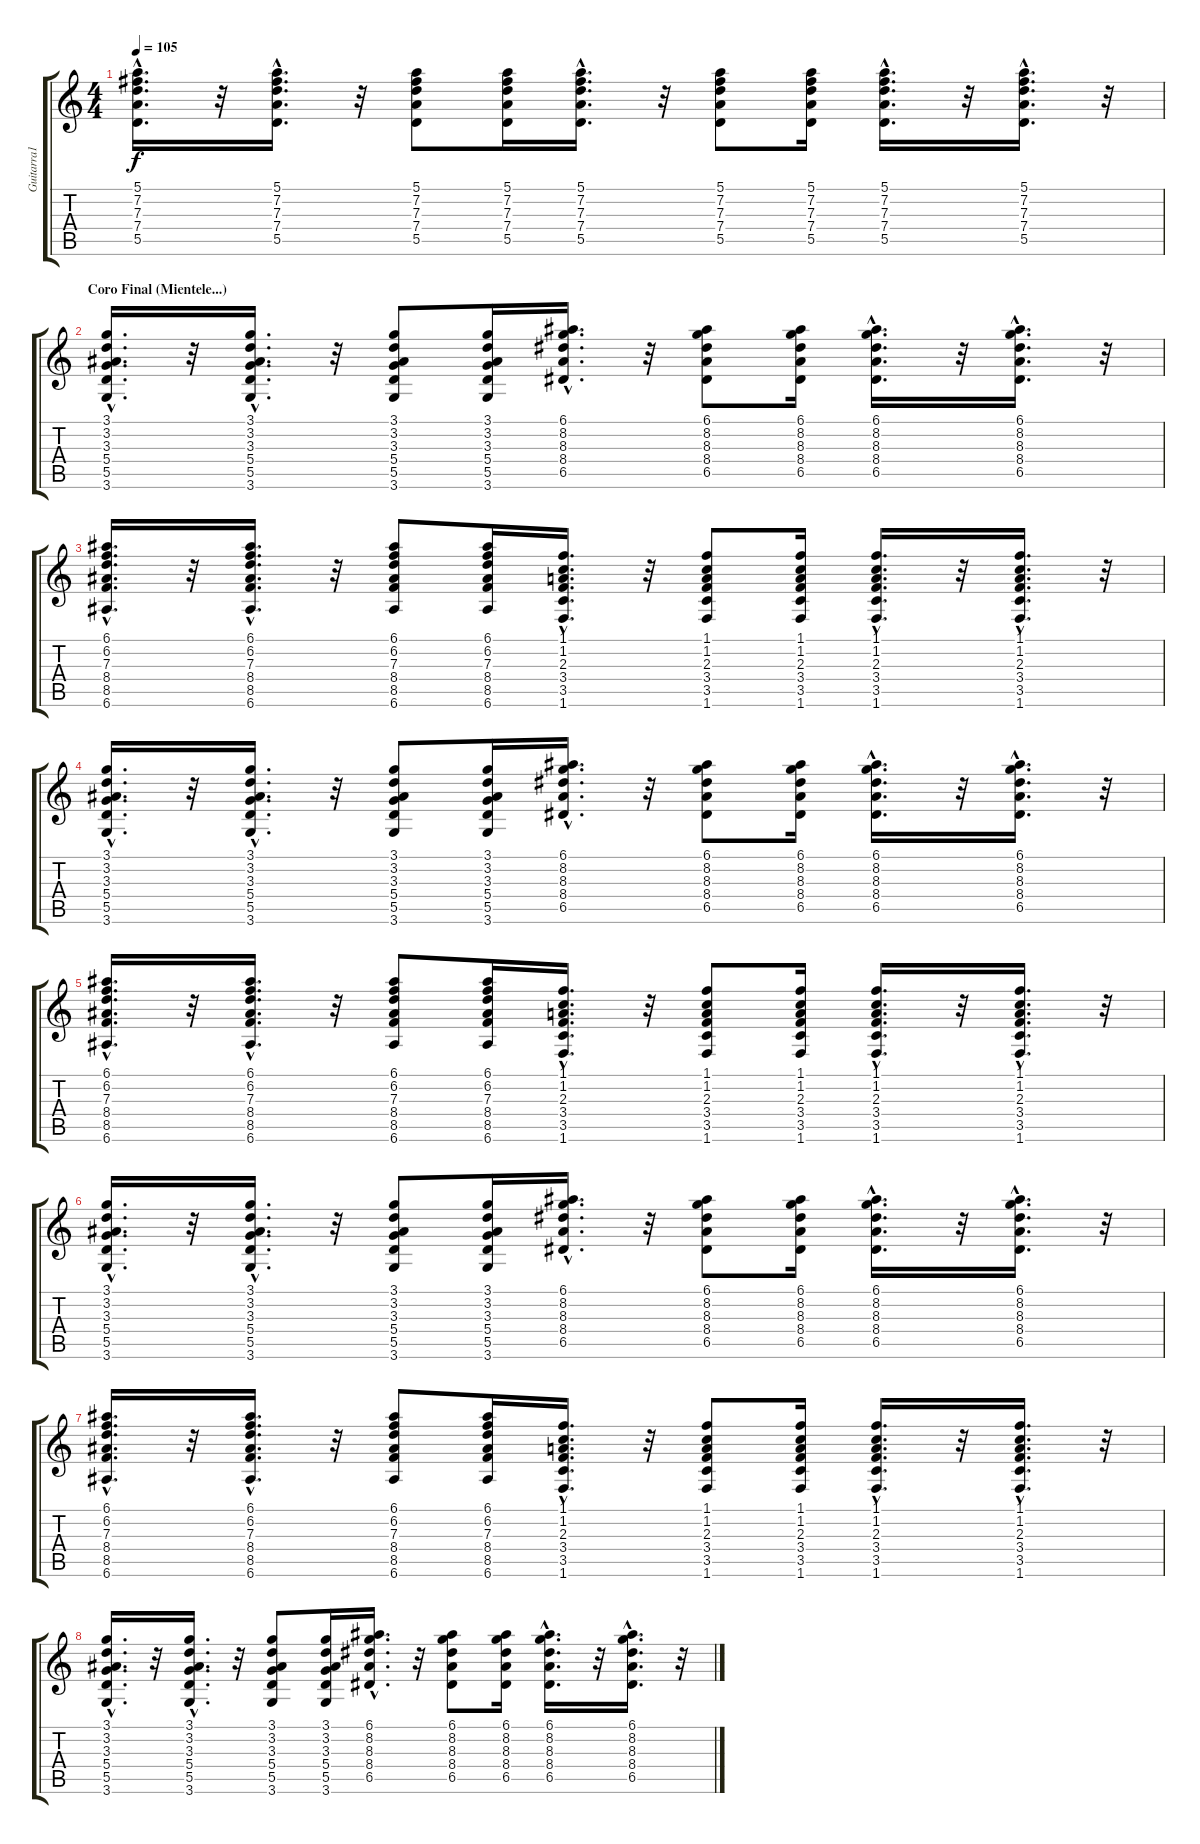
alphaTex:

\track ("Guitarra1" "Guitarra1") {instrument overdrivenguitar}
\staff {score tabs}
\tuning (E4 B3 G3 D3 A2 E2) {hide}
\ts (4 4)
\tempo 105
\clef g2
\ks c
(5.1{hac} 7.2{hac} 7.3{hac} 7.4{hac} 5.5{hac}).16{d dy f} r.32 (5.1{hac} 7.2{hac} 7.3{hac} 7.4{hac} 5.5{hac}).16{d} r.32 (5.1 7.2 7.3 7.4 5.5).8 (5.1 7.2 7.3 7.4 5.5).16 (5.1{hac} 7.2{hac} 7.3{hac} 7.4{hac} 5.5{hac}).16{d} r.32 (5.1 7.2 7.3 7.4 5.5).8 (5.1 7.2 7.3 7.4 5.5).16 (5.1{hac} 7.2{hac} 7.3{hac} 7.4{hac} 5.5{hac}).16{d} r.32 (5.1{hac} 7.2{hac} 7.3{hac} 7.4{hac} 5.5{hac}).16{d} r.32 |
\section ("" "Coro Final (Mientele...)")
(3.1{hac} 3.2{hac} 3.3{hac} 5.4{hac} 5.5{hac} 3.6{hac}).16{d volume 16} r.32 (3.1{hac} 3.2{hac} 3.3{hac} 5.4{hac} 5.5{hac} 3.6{hac}).16{d} r.32 (3.1 3.2 3.3 5.4 5.5 3.6).8 (3.1 3.2 3.3 5.4 5.5 3.6).16 (6.1{hac} 8.2{hac} 8.3{hac} 8.4{hac} 6.5{hac}).16{d} r.32 (6.1 8.2 8.3 8.4 6.5).8 (6.1 8.2 8.3 8.4 6.5).16 (6.1{hac} 8.2{hac} 8.3{hac} 8.4{hac} 6.5{hac}).16{d} r.32 (6.1{hac} 8.2{hac} 8.3{hac} 8.4{hac} 6.5{hac}).16{d} r.32 |
(6.1{hac} 6.2{hac} 7.3{hac} 8.4{hac} 8.5{hac} 6.6{hac}).16{d} r.32 (6.1{hac} 6.2{hac} 7.3{hac} 8.4{hac} 8.5{hac} 6.6{hac}).16{d} r.32 (6.1 6.2 7.3 8.4 8.5 6.6).8 (6.1 6.2 7.3 8.4 8.5 6.6).16 (1.1{hac} 1.2{hac} 2.3{hac} 3.4{hac} 3.5{hac} 1.6{hac}).16{d} r.32 (1.1 1.2 2.3 3.4 3.5 1.6).8 (1.1 1.2 2.3 3.4 3.5 1.6).16 (1.1{hac} 1.2{hac} 2.3{hac} 3.4{hac} 3.5{hac} 1.6{hac}).16{d} r.32 (1.1{hac} 1.2{hac} 2.3{hac} 3.4{hac} 3.5{hac} 1.6{hac}).16{d} r.32 |
(3.1{hac} 3.2{hac} 3.3{hac} 5.4{hac} 5.5{hac} 3.6{hac}).16{d} r.32 (3.1{hac} 3.2{hac} 3.3{hac} 5.4{hac} 5.5{hac} 3.6{hac}).16{d} r.32 (3.1 3.2 3.3 5.4 5.5 3.6).8 (3.1 3.2 3.3 5.4 5.5 3.6).16 (6.1{hac} 8.2{hac} 8.3{hac} 8.4{hac} 6.5{hac}).16{d} r.32 (6.1 8.2 8.3 8.4 6.5).8 (6.1 8.2 8.3 8.4 6.5).16 (6.1{hac} 8.2{hac} 8.3{hac} 8.4{hac} 6.5{hac}).16{d} r.32 (6.1{hac} 8.2{hac} 8.3{hac} 8.4{hac} 6.5{hac}).16{d} r.32 |
(6.1{hac} 6.2{hac} 7.3{hac} 8.4{hac} 8.5{hac} 6.6{hac}).16{d} r.32 (6.1{hac} 6.2{hac} 7.3{hac} 8.4{hac} 8.5{hac} 6.6{hac}).16{d} r.32 (6.1 6.2 7.3 8.4 8.5 6.6).8 (6.1 6.2 7.3 8.4 8.5 6.6).16 (1.1{hac} 1.2{hac} 2.3{hac} 3.4{hac} 3.5{hac} 1.6{hac}).16{d} r.32 (1.1 1.2 2.3 3.4 3.5 1.6).8 (1.1 1.2 2.3 3.4 3.5 1.6).16 (1.1{hac} 1.2{hac} 2.3{hac} 3.4{hac} 3.5{hac} 1.6{hac}).16{d} r.32 (1.1{hac} 1.2{hac} 2.3{hac} 3.4{hac} 3.5{hac} 1.6{hac}).16{d} r.32 |
(3.1{hac} 3.2{hac} 3.3{hac} 5.4{hac} 5.5{hac} 3.6{hac}).16{d} r.32 (3.1{hac} 3.2{hac} 3.3{hac} 5.4{hac} 5.5{hac} 3.6{hac}).16{d} r.32 (3.1 3.2 3.3 5.4 5.5 3.6).8 (3.1 3.2 3.3 5.4 5.5 3.6).16 (6.1{hac} 8.2{hac} 8.3{hac} 8.4{hac} 6.5{hac}).16{d} r.32 (6.1 8.2 8.3 8.4 6.5).8 (6.1 8.2 8.3 8.4 6.5).16 (6.1{hac} 8.2{hac} 8.3{hac} 8.4{hac} 6.5{hac}).16{d} r.32 (6.1{hac} 8.2{hac} 8.3{hac} 8.4{hac} 6.5{hac}).16{d} r.32 |
(6.1{hac} 6.2{hac} 7.3{hac} 8.4{hac} 8.5{hac} 6.6{hac}).16{d} r.32 (6.1{hac} 6.2{hac} 7.3{hac} 8.4{hac} 8.5{hac} 6.6{hac}).16{d} r.32 (6.1 6.2 7.3 8.4 8.5 6.6).8 (6.1 6.2 7.3 8.4 8.5 6.6).16 (1.1{hac} 1.2{hac} 2.3{hac} 3.4{hac} 3.5{hac} 1.6{hac}).16{d} r.32 (1.1 1.2 2.3 3.4 3.5 1.6).8 (1.1 1.2 2.3 3.4 3.5 1.6).16 (1.1{hac} 1.2{hac} 2.3{hac} 3.4{hac} 3.5{hac} 1.6{hac}).16{d} r.32 (1.1{hac} 1.2{hac} 2.3{hac} 3.4{hac} 3.5{hac} 1.6{hac}).16{d} r.32 |
(3.1{hac} 3.2{hac} 3.3{hac} 5.4{hac} 5.5{hac} 3.6{hac}).16{d} r.32 (3.1{hac} 3.2{hac} 3.3{hac} 5.4{hac} 5.5{hac} 3.6{hac}).16{d} r.32 (3.1 3.2 3.3 5.4 5.5 3.6).8 (3.1 3.2 3.3 5.4 5.5 3.6).16 (6.1{hac} 8.2{hac} 8.3{hac} 8.4{hac} 6.5{hac}).16{d} r.32 (6.1 8.2 8.3 8.4 6.5).8 (6.1 8.2 8.3 8.4 6.5).16 (6.1{hac} 8.2{hac} 8.3{hac} 8.4{hac} 6.5{hac}).16{d} r.32 (6.1{hac} 8.2{hac} 8.3{hac} 8.4{hac} 6.5{hac}).16{d} r.32
